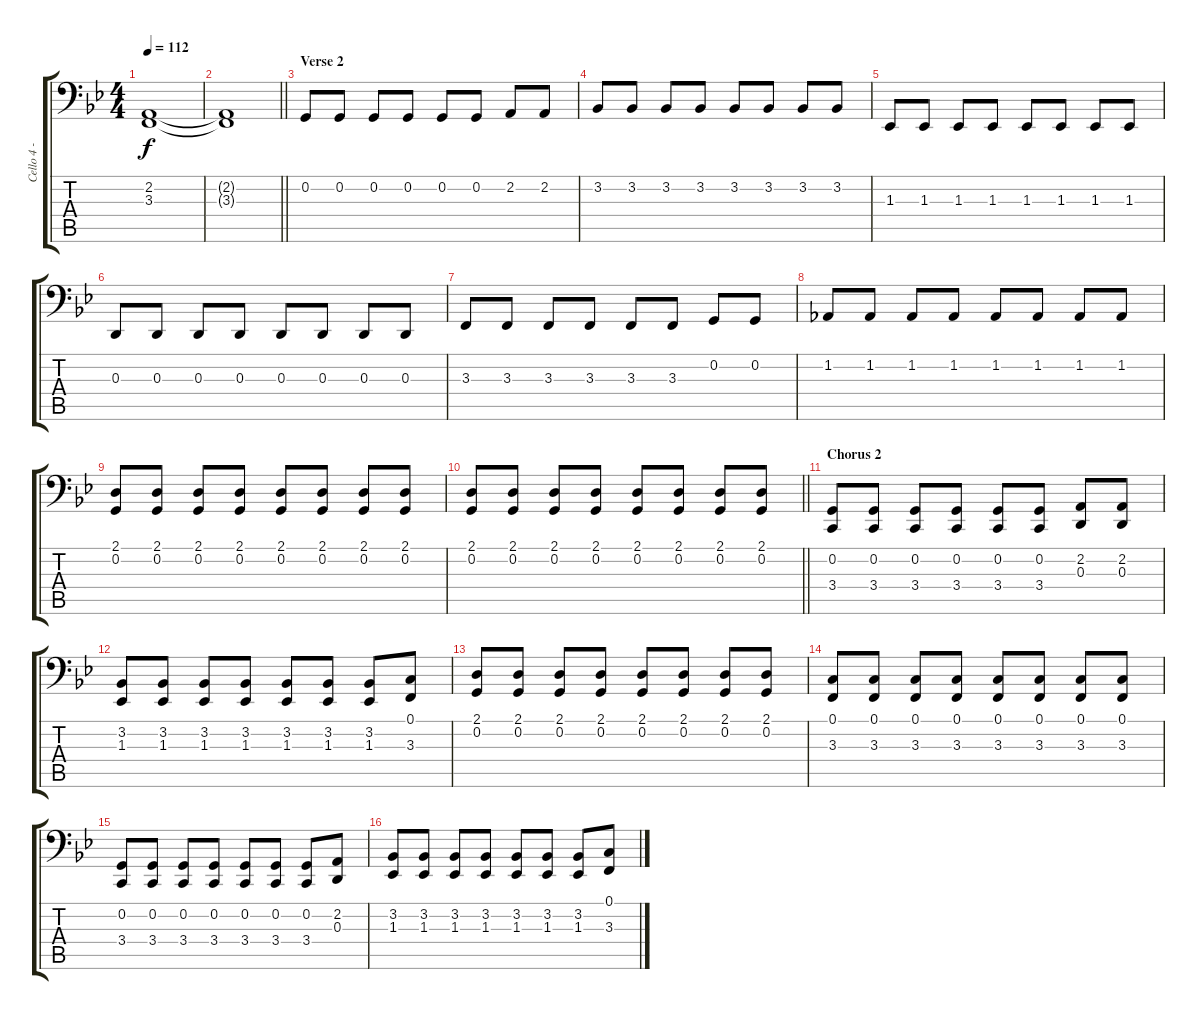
\track ("Cello 4 - Antero" "Cello 4 - ") {instrument cello}
\staff {score tabs}
\tuning (C3 G2 D2 A1 E1 B0) {hide}
\ts (4 4)
\tempo 112
\clef f4
\ks bb
(2.2 3.3).1{dy f} |
\barLineRight lightlight
(2.2{t} 3.3{t}).1 |
\section ("" "Verse 2")
0.2.8 0.2.8 0.2.8 0.2.8 0.2.8 0.2.8 2.2.8 2.2.8 |
3.2.8 3.2.8 3.2.8 3.2.8 3.2.8 3.2.8 3.2.8 3.2.8 |
1.3.8 1.3.8 1.3.8 1.3.8 1.3.8 1.3.8 1.3.8 1.3.8 |
0.3.8 0.3.8 0.3.8 0.3.8 0.3.8 0.3.8 0.3.8 0.3.8 |
3.3.8 3.3.8 3.3.8 3.3.8 3.3.8 3.3.8 0.2.8 0.2.8 |
1.2.8 1.2.8 1.2.8 1.2.8 1.2.8 1.2.8 1.2.8 1.2.8 |
(2.1 0.2).8 (2.1 0.2).8 (2.1 0.2).8 (2.1 0.2).8 (2.1 0.2).8 (2.1 0.2).8 (2.1 0.2).8 (2.1 0.2).8 |
\barLineRight lightlight
(2.1 0.2).8 (2.1 0.2).8 (2.1 0.2).8 (2.1 0.2).8 (2.1 0.2).8 (2.1 0.2).8 (2.1 0.2).8 (2.1 0.2).8 |
\section ("" "Chorus 2")
(0.2 3.4).8 (0.2 3.4).8 (0.2 3.4).8 (0.2 3.4).8 (0.2 3.4).8 (0.2 3.4).8 (2.2 0.3).8 (2.2 0.3).8 |
(3.2 1.3).8 (3.2 1.3).8 (3.2 1.3).8 (3.2 1.3).8 (3.2 1.3).8 (3.2 1.3).8 (3.2 1.3).8 (0.1 3.3).8 |
(2.1 0.2).8 (2.1 0.2).8 (2.1 0.2).8 (2.1 0.2).8 (2.1 0.2).8 (2.1 0.2).8 (2.1 0.2).8 (2.1 0.2).8 |
(0.1 3.3).8 (0.1 3.3).8 (0.1 3.3).8 (0.1 3.3).8 (0.1 3.3).8 (0.1 3.3).8 (0.1 3.3).8 (0.1 3.3).8 |
(0.2 3.4).8 (0.2 3.4).8 (0.2 3.4).8 (0.2 3.4).8 (0.2 3.4).8 (0.2 3.4).8 (0.2 3.4).8 (2.2 0.3).8 |
(3.2 1.3).8 (3.2 1.3).8 (3.2 1.3).8 (3.2 1.3).8 (3.2 1.3).8 (3.2 1.3).8 (3.2 1.3).8 (0.1 3.3).8
